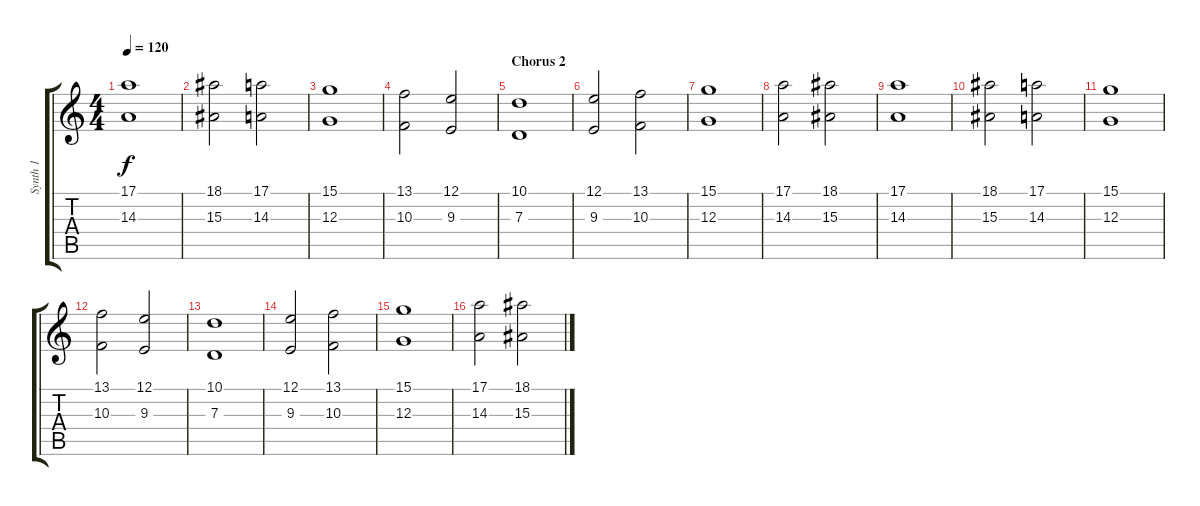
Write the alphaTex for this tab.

\track ("Synth 1" "Synth 1") {instrument stringensemble1}
\staff {score tabs}
\tuning (E4 B3 G3 D3 A2 D2) {hide}
\ts (4 4)
\tempo 120
\clef g2
\ks c
(17.1 14.3).1{dy f} |
(18.1 15.3).2 (17.1 14.3).2 |
(15.1 12.3).1 |
(13.1 10.3).2 (12.1 9.3).2 |
\section ("" "Chorus 2")
(10.1 7.3).1 |
(12.1 9.3).2 (13.1 10.3).2 |
(15.1 12.3).1 |
(17.1 14.3).2 (18.1 15.3).2 |
(17.1 14.3).1 |
(18.1 15.3).2 (17.1 14.3).2 |
(15.1 12.3).1 |
(13.1 10.3).2 (12.1 9.3).2 |
(10.1 7.3).1 |
(12.1 9.3).2 (13.1 10.3).2 |
(15.1 12.3).1 |
(17.1 14.3).2 (18.1 15.3).2
